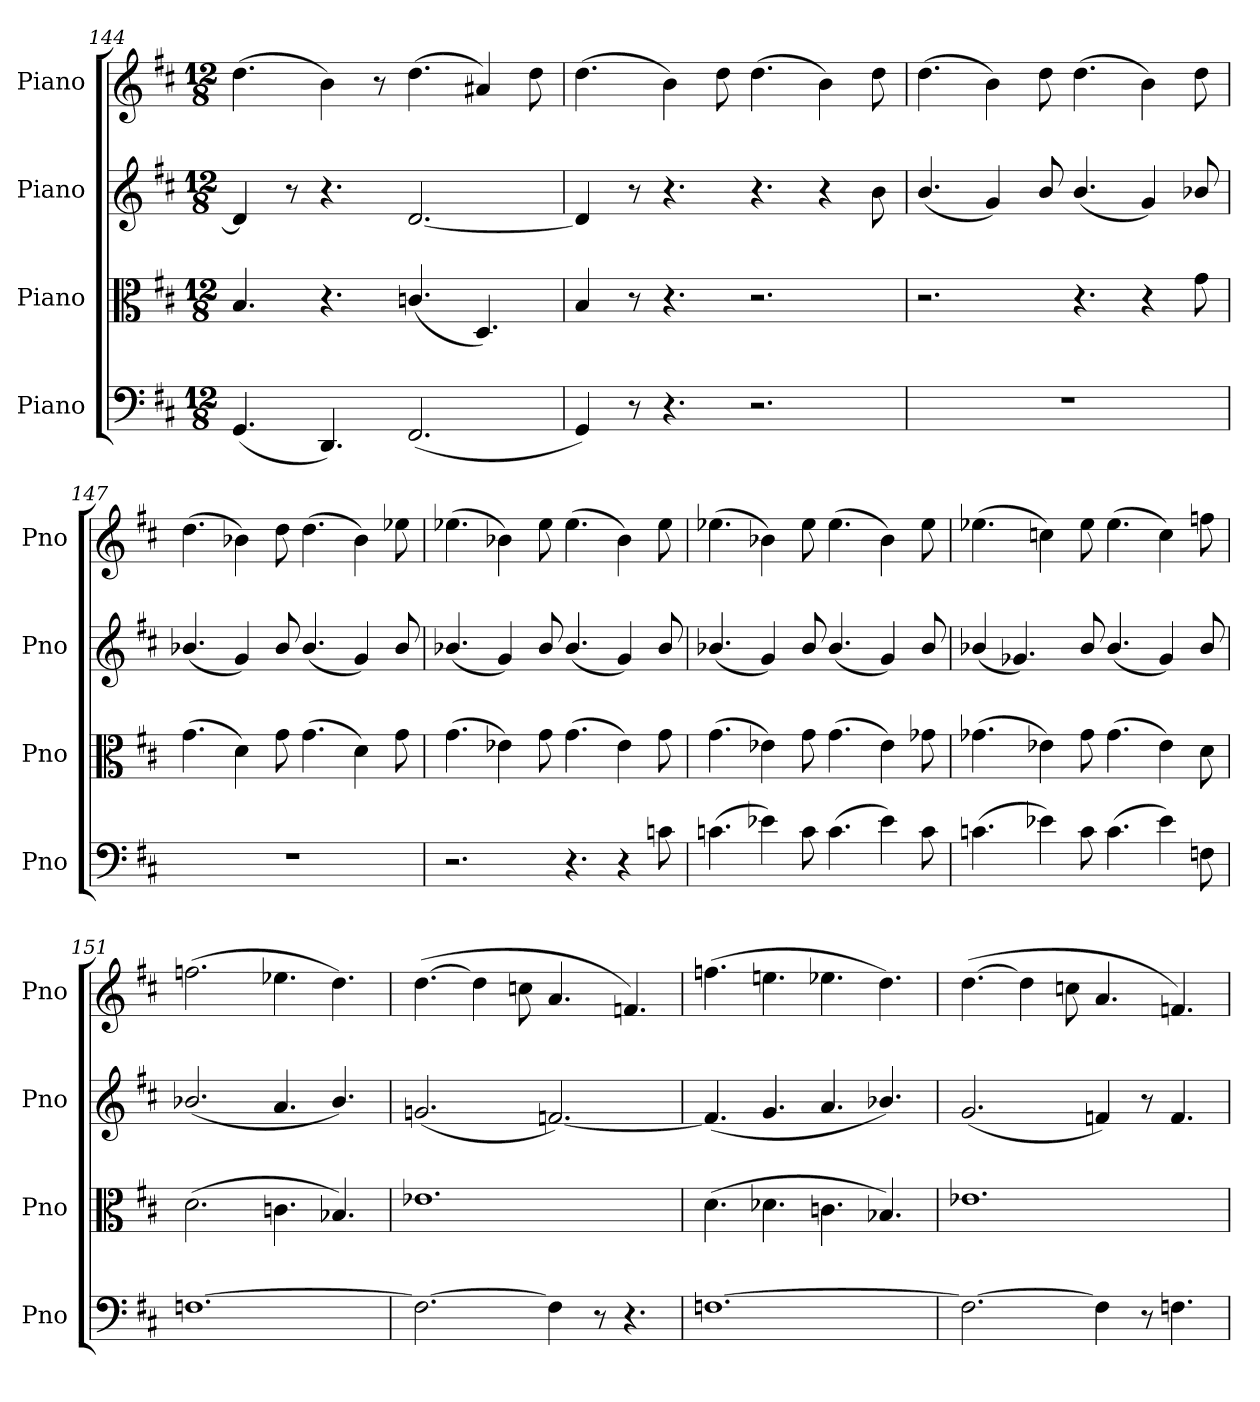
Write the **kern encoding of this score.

**kern	**kern	**kern	**kern
*part4	*part3	*part2	*part1
*staff4	*staff3	*staff2	*staff1
*I"Piano	*I"Piano	*I"Piano	*I"Piano
*I'Pno	*I'Pno	*I'Pno	*I'Pno
*clefF4	*clefC3	*clefG2	*clefG2
*k[f#c#]	*k[f#c#]	*k[f#c#]	*k[f#c#]
*M12/8	*M12/8	*M12/8	*M12/8
=144	=144	=144	=144
(4.GG/	4.B/	4d/]	(4.dd\
.	.	8r	.
4.DD/)	4.r	4.r	4b\)
.	.	.	8r
(2.FF#/	(4.cn/	[2.d/	(4.dd\
.	4.D/)	.	4a#X/)
.	.	.	8dd\
=145	=145	=145	=145
4GG/)	4B/	4d/]	(4.dd\
8r	8r	8r	.
4.r	4.r	4.r	4b\)
.	.	.	8dd\
2.r	2.r	4.r	(4.dd\
.	.	4r	4b\)
.	.	8b\	8dd\
=146	=146	=146	=146
1.r	2.r	(4.b/	(4.dd\
.	.	4g/)	4b\)
.	.	8b/	8dd\
.	4.r	(4.b/	(4.dd\
.	4r	4g/)	4b\)
.	8g\	8b-X/	8dd\
=147	=147	=147	=147
1.r	(4.g\	(4.b-X/	(4.dd\
.	4d\)	4g/)	4b-X\)
.	8g\	8b-/	8dd\
.	(4.g\	(4.b-/	(4.dd\
.	4d\)	4g/)	4b-\)
.	8g\	8b-/	8ee-X\
=148	=148	=148	=148
2.r	(4.g\	(4.b-X/	(4.ee-X\
.	4e-X\)	4g/)	4b-X\)
.	8g\	8b-/	8ee-\
4.r	(4.g\	(4.b-/	(4.ee-\
4r	4e-\)	4g/)	4b-\)
8cn\	8g\	8b-/	8ee-\
!!LO:LB:g=z
=149	=149	=149	=149
(4.cn\	(4.g\	(4.b-X/	(4.ee-X\
4e-X\)	4e-X\)	4g/)	4b-X\)
8c\	8g\	8b-/	8ee-\
(4.c\	(4.g\	(4.b-/	(4.ee-\
4e-\)	4e-\)	4g/)	4b-\)
8c\	8g-X\	8b-/	8ee-\
=150	=150	=150	=150
(4.cn\	(4.g-X\	(4b-X/	(4.ee-X\
.	.	4.g-X/)	.
4e-X\)	4e-X\)	.	4ccn\)
8c\	8g-\	8b-/	8ee-\
(4.c\	(4.g-\	(4.b-/	(4.ee-\
4e-\)	4e-\)	4g-/)	4cc\)
8Fn\	8d\	8b-/	8ffn\
=151	=151	=151	=151
[1.Fn	(2.d\	(2.b-X/	(2.ffn\
.	4.cn\	4.a/	4.ee-X\
.	4.B-X/)	4.b-/)	4.dd\)
=152	=152	=152	=152
2.F\_	1.e-X	(2.gn/	([4.dd\
.	.	.	4dd\]
.	.	.	8ccn\
4F\]	.	[2.fn/)	4.a/
8r	.	.	.
4.r	.	.	4.fn/)
=153	=153	=153	=153
[1.Fn	(4.d\	(4.f/]	(4.ffn\
.	4.d-X\	4.g/	4.een\
.	4.cn\	4.a/	4.ee-X\
.	4.B-X/)	4.b-X/)	4.dd\)
=154	=154	=154	=154
2.F\_	1.e-X	(2.g/	([4.dd\
.	.	.	4dd\]
.	.	.	8ccn\
4F\]	.	4fn/)	4.a/
8r	.	8r	.
4.Fn\	.	4.f/	4.fn/)
=	=	=	=
*-	*-	*-	*-
